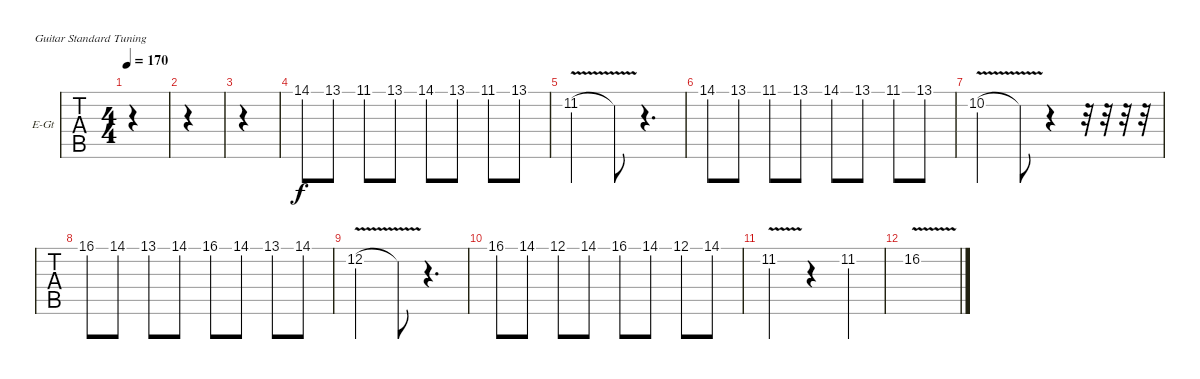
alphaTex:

\defaultSystemsLayout 4
\bracketExtendMode groupsimilarinstruments
\firstSystemTrackNameOrientation horizontal
\otherSystemsTrackNameOrientation horizontal
\track ("Electric Guitar" "E-Gt") {instrument distortionguitar}
\staff {tabs}
\tuning (E4 B3 G3 D3 A2 E2)
\ts (4 4)
\tempo 170
\clef g2
\ks c
|
|
|
14.1{st}.8 13.1{st}.8 11.1{st}.8 13.1{st}.8 14.1{st}.8 13.1{st}.8 11.1{st}.8 13.1{st}.8 |
11.2{v st}.2 11.2{v st t}.8 r.4{d} |
14.1{st}.8 13.1{st}.8 11.1{st}.8 13.1{st}.8 14.1{st}.8 13.1{st}.8 11.1{st}.8 13.1{st}.8 |
10.2{v st}.2 10.2{v st t}.8 r.4 r.32 r.32 r.32 r.32 |
16.1{st}.8 14.1{st}.8 13.1{st}.8 14.1{st}.8 16.1{st}.8 14.1{st}.8 13.1{st}.8 14.1{st}.8 |
12.2{v st}.2 12.2{v st t}.8 r.4{d} |
16.1{st}.8 14.1{st}.8 12.1{st}.8 14.1{st}.8 16.1{st}.8 14.1{st}.8 12.1{st}.8 14.1{st}.8 |
11.2{v}.2 r.4 11.2.4 |
16.2{v}.1
